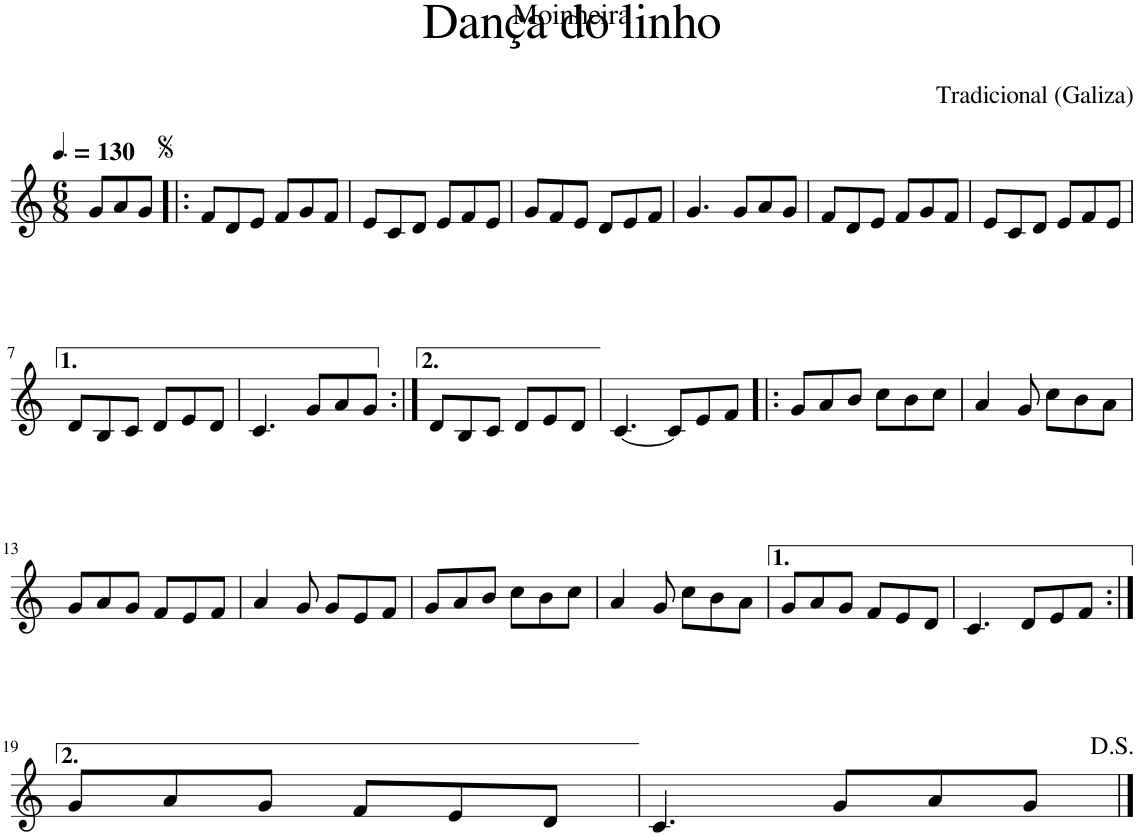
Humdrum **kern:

**kern
*part1
*staff1
*I"Piano
*I'Pno
*clefG2
*k[]
*M6/8
*MM195
=
8g/L
8a/
8g/J
=1!|:
8f/L
8d/
8e/J
8f/L
8g/
8f/J
=2
8e/L
8c/
8d/J
8e/L
8f/
8e/J
=3
8g/L
8f/
8e/J
8d/L
8e/
8f/J
=4
4.g/
8g/L
8a/
8g/J
=5
8f/L
8d/
8e/J
8f/L
8g/
8f/J
=6
8e/L
8c/
8d/J
8e/L
8f/
8e/J
!!LO:LB:g=z
=7
8d/L
8B/
8c/J
8d/L
8e/
8d/J
=8
4.c/
8g/L
8a/
8g/J
=9:|!
8d/L
8B/
8c/J
8d/L
8e/
8d/J
=10
[4.c/
8c/L]
8e/
8f/J
=11!|:
8g/L
8a/
8b/J
8cc\L
8b\
8cc\J
=12
4a/
8g/
8cc\L
8b\
8a\J
!!LO:LB:g=z
=13
8g/L
8a/
8g/J
8f/L
8e/
8f/J
=14
4a/
8g/
8g/L
8e/
8f/J
=15
8g/L
8a/
8b/J
8cc\L
8b\
8cc\J
=16
4a/
8g/
8cc\L
8b\
8a\J
=17
8g/L
8a/
8g/J
8f/L
8e/
8d/J
=18
4.c/
8d/L
8e/
8f/J
!!LO:LB:g=z
=19:|!
8g/L
8a/
8g/J
8f/L
8e/
8d/J
=20
4.c/
8g/L
8a/
8g/J
==
*-
